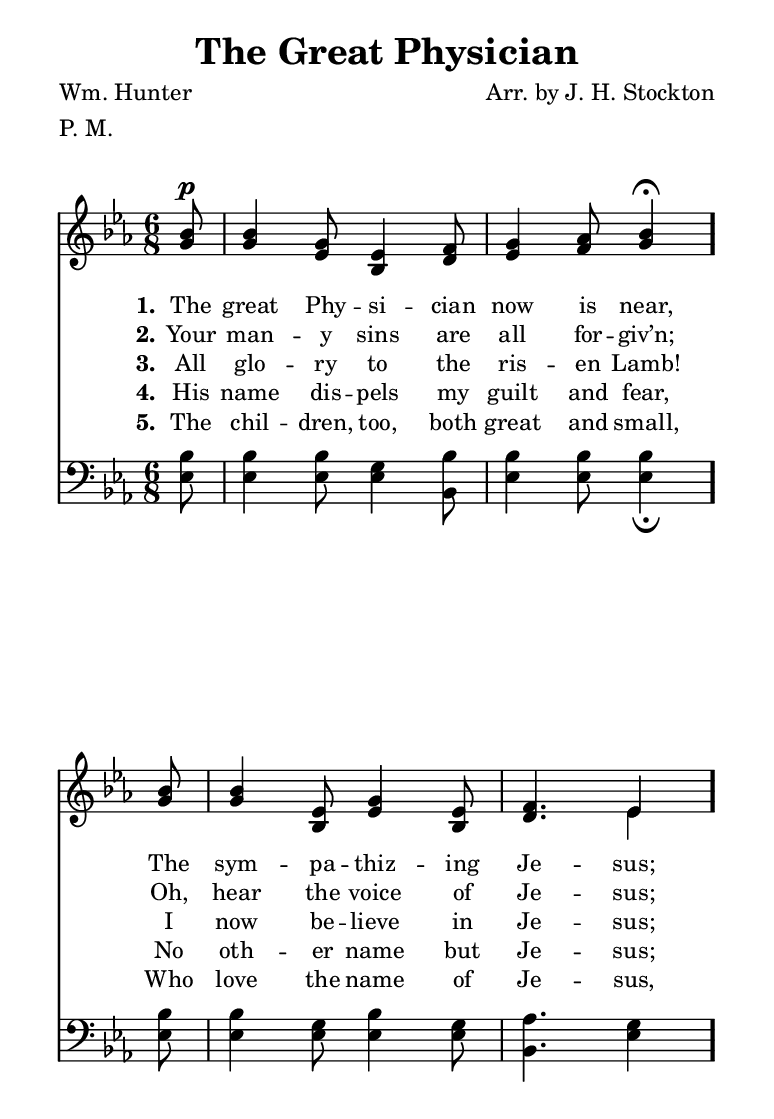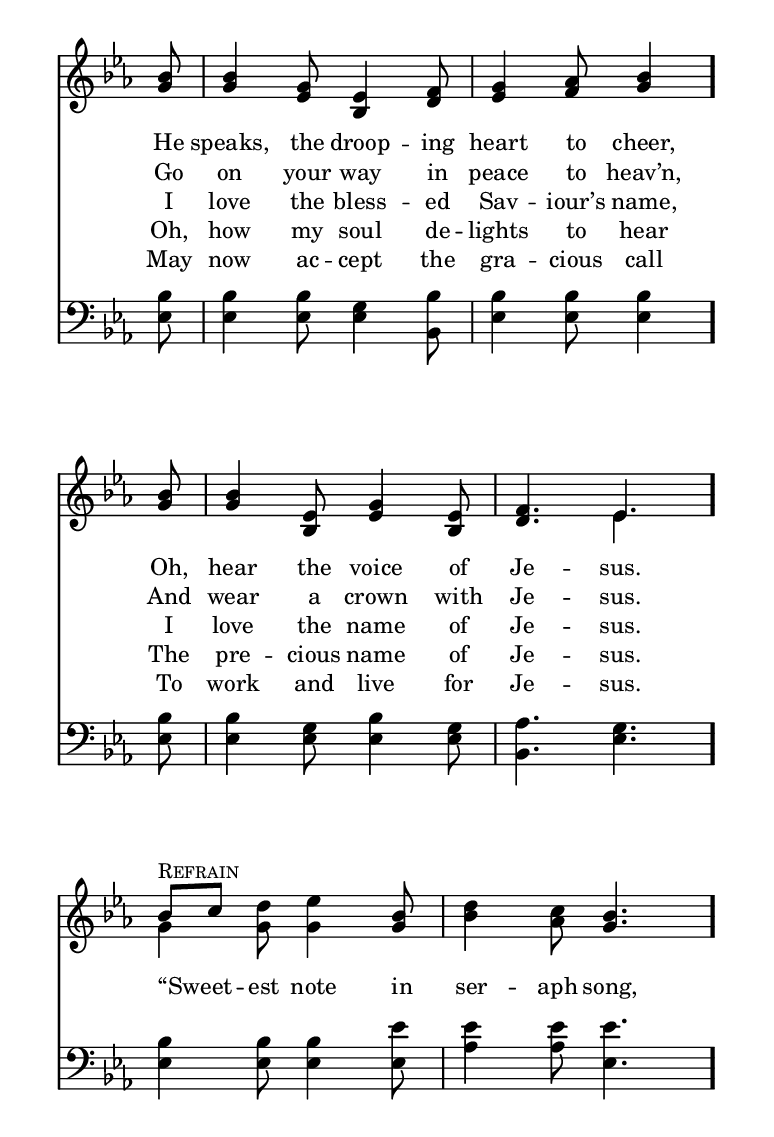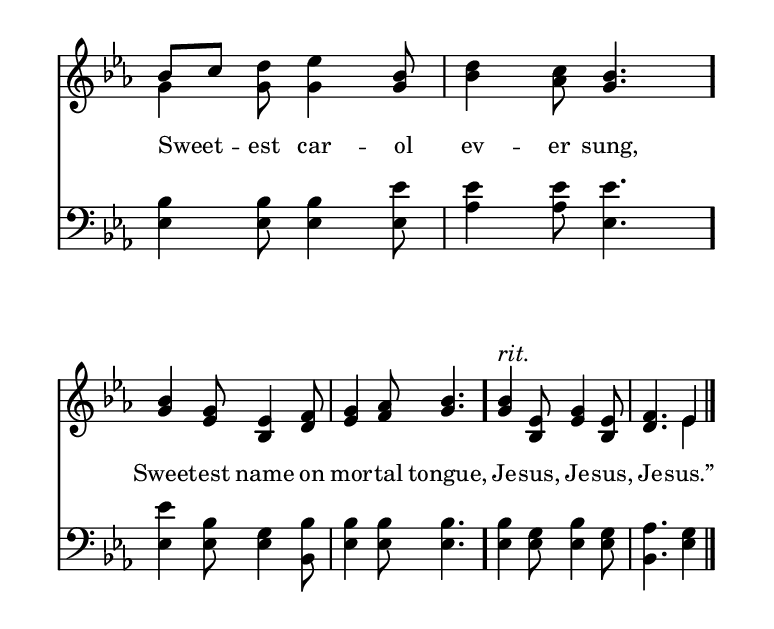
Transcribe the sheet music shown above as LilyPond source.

\include "common/global.ily"
\paper {
  \include "common/paper.ily"
}

\header{
  %gospel
  hymnnumber = "42"
  title = "The Great Physician"
  tunename = ""
  meter = "P. M."
  poet = "Wm. Hunter"
  composer = "Arr. by J. H. Stockton"
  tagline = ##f
}

% for fermata in MIDI
ta = { \tempo 4=80 }
tb = { \tempo 4=40 }
tc = { \tempo 4=60 }

patternAA = { \ta c8 | c4 c8 c4 c8 | c4 c8 \tb c4 \ta }
patternAB = { \ta c8 | c4 c8 c4 c8 | c4.       c4     }
patternAC = { \ta c8 | c4 c8 c4 c8 | c4 c8     c4     }
patternAD = { \ta c8 | c4 c8 c4 c8 | c4.       c4.    }
patternAE = { \ta      c4 c8 c4 c8 | c4 c8     c4.    }

patternBA = { \ta c8[ c8] c8 c4 c8 | c4 c8 c4. }
patternBB = { \ta c4      c8 c4 c8 | c4 c8 c4. }

% \tc for ritardando
patternCA = { \tc c4 c8 c4 c8 | c4. c4 }

global = {
  \include "common/overrides.ily"
  \override Staff.TimeSignature.style = #'numbered
  \time 6/8
  \override Score.MetronomeMark.transparent = ##t % hide all fermata changes too
  \ta
  \key ees \major
  \partial 8
  \autoBeamOff
}

notesSoprano = {
\global
\relative c'' {

  \changePitch \patternAA { bes^\markup { \dynamic p } | bes g ees f | g aes bes \fermata }
  \changePitch \patternAB { bes | bes ees, g ees | f ees }
  \changePitch \patternAC { bes' | bes g ees f | g aes bes }
  \changePitch \patternAD { bes | bes ees, g ees | f ees }

  << s^\markup { \small \caps "Refrain" }
  \changePitch \patternBA { bes' c d ees bes | d c bes } >>
  \changePitch \patternBA { bes c d ees bes | d c bes }
  \changePitch \patternAE { bes g ees f | g aes bes }
  \changePitch \patternCA { bes^\markup { \italic rit. } ees, g ees | f ees }

  \bar "|."

}
}

notesAlto = {
\global
\relative e' {

  \changePitch \patternAA { g | g ees bes d | ees f g }
  \changePitch \patternAB { g | g bes, ees bes | d ees }
  \changePitch \patternAC { g | g ees bes d | ees f g }
  \changePitch \patternAD { g | g bes, ees bes | d ees }

  \changePitch \patternBB { g | g g g | bes aes g }
  \changePitch \patternBB { g | g g g | bes aes g }
  \changePitch \patternAE { g ees bes d | ees f g }
  \changePitch \patternCA { g bes, ees bes | d ees }

}
}

notesTenor = {
\global
\relative a {

  \changePitch \patternAA { bes | bes bes g bes | bes bes bes }
  \changePitch \patternAB { bes | bes g bes g | aes g }
  \changePitch \patternAC { bes | bes bes g bes | bes bes bes }
  \changePitch \patternAD { bes | bes g bes g | aes g }

  \changePitch \patternBB { bes bes bes ees | ees ees ees }
  \changePitch \patternBB { bes bes bes ees | ees ees ees }
  \changePitch \patternAE { ees bes g bes | bes bes bes }
  \changePitch \patternCA { bes g bes g | aes g }

}
}

notesBass = {
\global
\relative f {

  \changePitch \patternAA { ees | ees ees ees bes | ees ees ees_\fermata }
  \changePitch \patternAB { ees | ees ees ees ees | bes ees }
  \changePitch \patternAC { ees | ees ees ees bes | ees ees ees }
  \changePitch \patternAD { ees | ees ees ees ees | bes ees }

  \changePitch \patternBB { ees ees ees ees | aes aes ees }
  \changePitch \patternBB { ees ees ees ees | aes aes ees }
  \changePitch \patternAE { ees ees ees bes | ees ees ees }
  \changePitch \patternCA { ees ees ees ees | bes ees }

}
}

Refrain = \lyricmode {

“Sweet -- est note in ser -- aph song, \bar "."
Sweet -- est car -- ol ev -- er sung, \bar "." \break
Sweet -- est name on mor -- tal tongue, \bar "."
Je -- sus, Je -- sus, Je -- sus.” \bar "." \break

}

wordsA = \lyricmode {
\set stanza = "1."

The great Phy -- si -- cian now is near, \bar "."
The sym -- pa -- thiz -- ing Je -- sus; \bar "." \break
He speaks, the droop -- ing heart to cheer, \bar "."
Oh, hear the voice of Je -- sus. \bar "." \break

}

wordsB = \lyricmode {
\set stanza = "2."

Your man -- y sins are all for -- giv’n;
Oh, hear the voice of Je -- sus;
Go on your way in peace to heav’n,
And wear a crown with Je -- sus.

\Refrain

}

wordsC = \lyricmode {
\set stanza = "3."

All glo -- ry to the ris -- en Lamb!
I now be -- lieve in Je -- sus;
I love the bless -- ed Sav -- iour’s name,
I love the name of Je -- sus.

}

wordsD = \lyricmode {
\set stanza = "4."

His name dis -- pels my guilt and fear,
No oth -- er name but Je -- sus;
Oh, how my soul de -- lights to hear
The pre -- cious name of Je -- sus.

}

wordsE = \lyricmode {
\set stanza = "5."

The chil -- dren, too, both great and small,
Who love the name of Je -- sus,
May now ac -- cept the gra -- cious call
To work and live for Je -- sus.

}

\score {
  \context ChoirStaff <<
    \context Staff = upper <<
      \set Staff.autoBeaming = ##f
      \set ChoirStaff.systemStartDelimiter = #'SystemStartBar
      \set ChoirStaff.printPartCombineTexts = ##f
      \partcombine #'(2 . 9) \notesSoprano \notesAlto
      \context NullVoice = sopranos { \voiceOne << \notesSoprano >> }
      \context NullVoice = altos { \voiceTwo << \notesAlto >> }
      \context Lyrics = one   \lyricsto sopranos \wordsA
      \context Lyrics = two   \lyricsto sopranos \wordsB
      \context Lyrics = three \lyricsto sopranos \wordsC
      \context Lyrics = four  \lyricsto sopranos \wordsD
      \context Lyrics = five  \lyricsto sopranos \wordsE
    >>
    \context Staff = men <<
      \set Staff.autoBeaming = ##f
      \clef bass
      \set ChoirStaff.printPartCombineTexts = ##f
      \partcombine #'(2 . 9) \notesTenor \notesBass
      \context NullVoice = tenors { \voiceOne << \notesTenor >> }
      \context NullVoice = basses { \voiceTwo << \notesBass >> }
    >>
  >>
  \layout {
    \include "common/layout.ily"
  }
  \midi{
    \include "common/midi.ily"
  }
}

\version "2.19.49"  % necessary for upgrading to future LilyPond versions.

% vi:set et ts=2 sw=2 ai nocindent syntax=lilypond:
